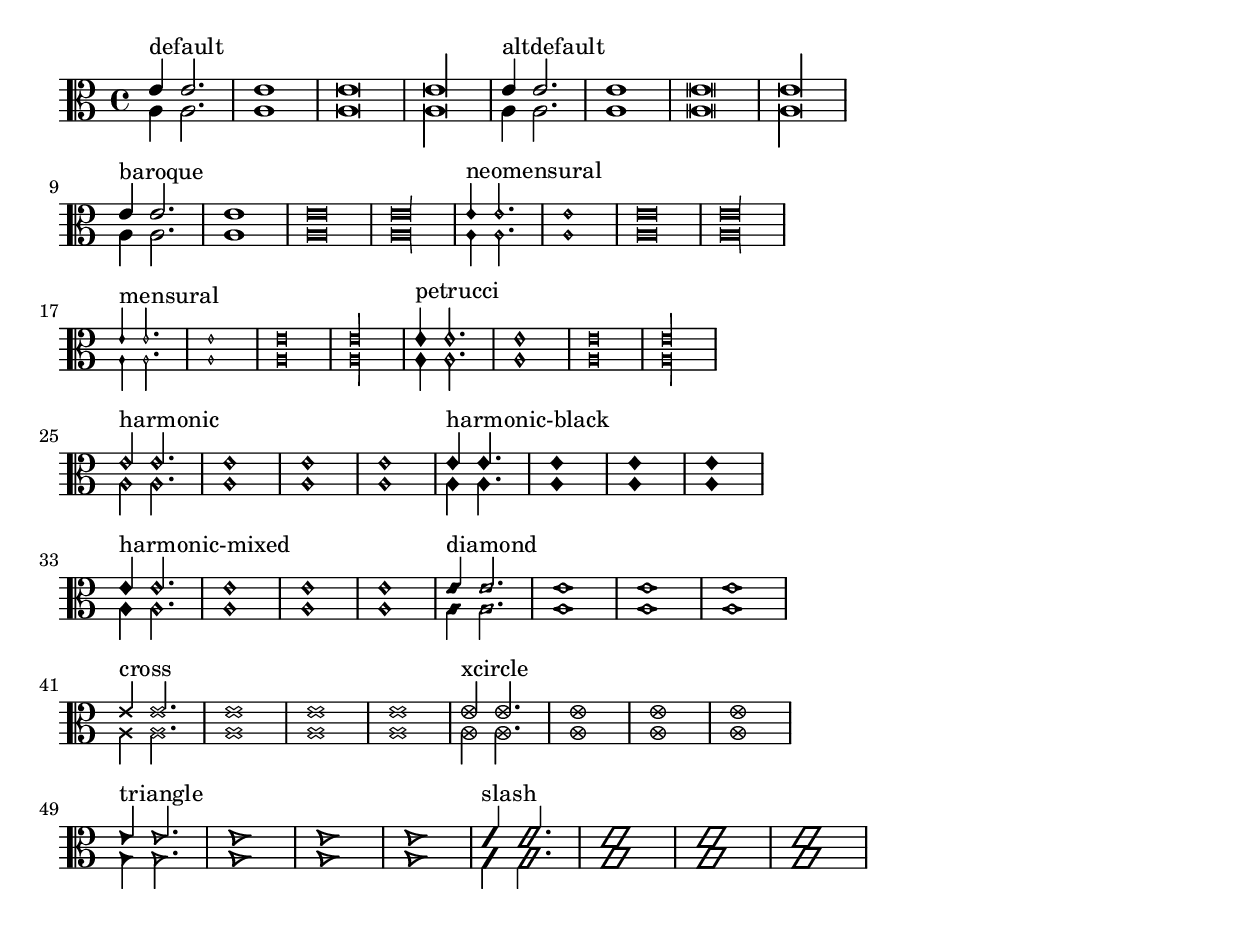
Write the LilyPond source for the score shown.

\version "2.14.0"
\header{
  texidoc="
Note head shapes may be set from several choices.  
The stem endings should be adjusted according to the note head.  
If you want different note head styles on one stem,
you must create a special context.

Harmonic notes have a different shape and different
dimensions. 
"
}

\layout {
  indent = 0.0
  ragged-right = ##t
}

pattern = <<
  \new Voice {
    \override Stem  #'direction = #UP
    e'4 e'2. e'1 e'\breve*1/2 e'\longa*1/4
  }
  \new Voice {
    \override Stem  #'direction = #DOWN
    a4 a2. a1 a\breve*1/2 a\longa*1/4
  }
>>


\transpose c c {
  \clef C

  \override Staff.NoteHead  #'style = #'default
  s1*0^\markup { "default" }
  \pattern

  \override Staff.NoteHead  #'style = #'altdefault
  s1*0^\markup { "altdefault" }
  \pattern

  \break

  \override Staff.NoteHead  #'style = #'baroque
  s1*0^\markup { "baroque" }
  \pattern

  \override Staff.NoteHead  #'style = #'neomensural
  s1*0^\markup { "neomensural" }
  \pattern

  \break

  \override Staff.NoteHead  #'style = #'mensural
  s1*0^\markup { "mensural" }
  \pattern

  \override Staff.NoteHead  #'style = #'petrucci
  s1*0^\markup { "petrucci" }
  \pattern

  \break

  \override Staff.NoteHead  #'style = #'harmonic
  s1*0^\markup { "harmonic" }
  \pattern

  \override Staff.NoteHead  #'style = #'harmonic-black
  s1*0^\markup { "harmonic-black" }
  \pattern

  \break

  \override Staff.NoteHead  #'style = #'harmonic-mixed
  s1*0^\markup { "harmonic-mixed" }
  \pattern

  \override Staff.NoteHead  #'style = #'diamond
  s1*0^\markup { "diamond" }
  \pattern

  \break

  \override Staff.NoteHead  #'style = #'cross
  s1*0^\markup { "cross" }
  \pattern

  \override Staff.NoteHead  #'style = #'xcircle
  s1*0^\markup { "xcircle" }
  \pattern

  \break

  \override Staff.NoteHead  #'style = #'triangle
  s1*0^\markup { "triangle" }
  \pattern

  \override Staff.NoteHead  #'style = #'slash
  s1*0^\markup { "slash" }
  \pattern
}



